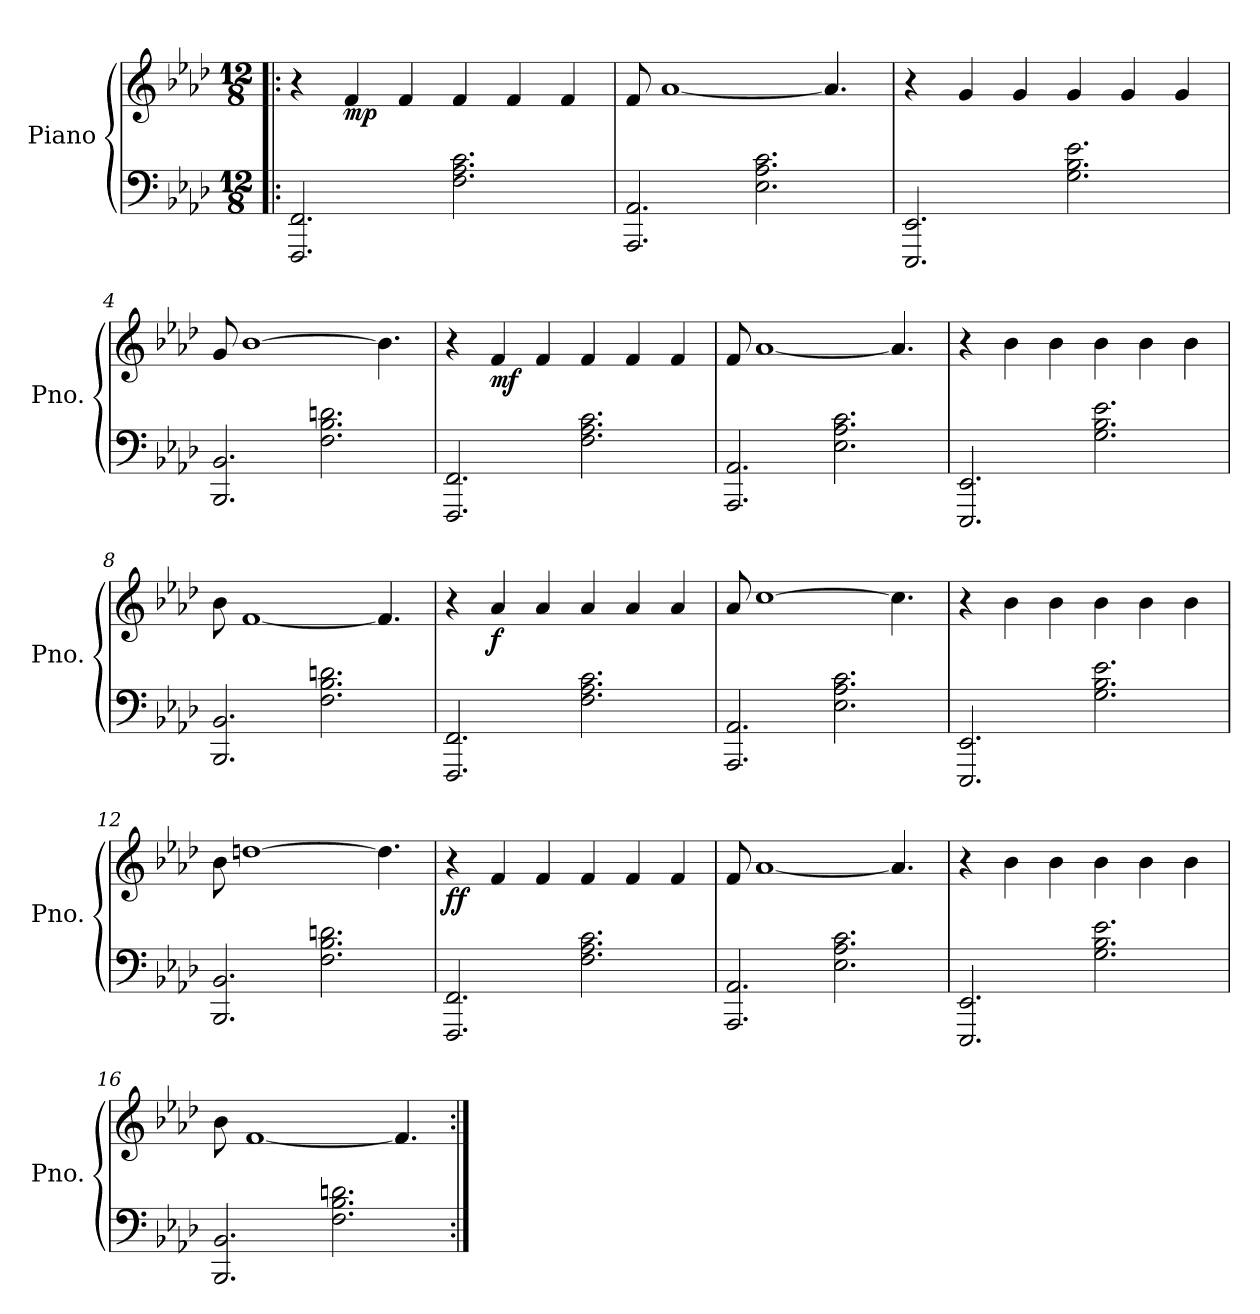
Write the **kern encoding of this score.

**kern	**kern	**dynam
*part1	*part1	*part1
*staff2	*staff1	*staff1/2
*I"Piano	*	*
*I'Pno.	*	*
*clefF4	*clefG2	*
*k[b-e-a-d-]	*k[b-e-a-d-]	*
*M12/8	*M12/8	*
=1!|:	=1!|:	=1!|:
2.FFF/ 2.FF/	4r	.
*	*MM168	*
!	!	!LO:DY:b
.	4f/	mp
.	4f/	.
2.F\ 2.A-\ 2.c\	4f/	.
.	4f/	.
.	4f/	.
=2	=2	=2
2.AAA-/ 2.AA-/	8f/	.
.	[1a-	.
2.E-\ 2.A-\ 2.c\	.	.
.	4.a-/]	.
=3	=3	=3
2.EEE-/ 2.EE-/	4r	.
.	4g/	.
.	4g/	.
2.G\ 2.B-\ 2.e-\	4g/	.
.	4g/	.
.	4g/	.
=4	=4	=4
2.BBB-/ 2.BB-/	8g/	.
.	[1b-	.
2.F\ 2.B-\ 2.dn\	.	.
.	4.b-\]	.
=5	=5	=5
2.FFF/ 2.FF/	4r	.
!	!	!LO:DY:b
.	4f/	mf
.	4f/	.
2.F\ 2.A-\ 2.c\	4f/	.
.	4f/	.
.	4f/	.
=6	=6	=6
2.AAA-/ 2.AA-/	8f/	.
.	[1a-	.
2.E-\ 2.A-\ 2.c\	.	.
.	4.a-/]	.
!!LO:LB:g=z
=7	=7	=7
2.EEE-/ 2.EE-/	4r	.
.	4b-\	.
.	4b-\	.
2.G\ 2.B-\ 2.e-\	4b-\	.
.	4b-\	.
.	4b-\	.
=8	=8	=8
2.BBB-/ 2.BB-/	8b-\	.
.	[1f	.
2.F\ 2.B-\ 2.dn\	.	.
.	4.f/]	.
=9	=9	=9
2.FFF/ 2.FF/	4r	.
!	!	!LO:DY:b
.	4a-/	f
.	4a-/	.
2.F\ 2.A-\ 2.c\	4a-/	.
.	4a-/	.
.	4a-/	.
=10	=10	=10
2.AAA-/ 2.AA-/	8a-/	.
.	[1cc	.
2.E-\ 2.A-\ 2.c\	.	.
.	4.cc\]	.
=11	=11	=11
2.EEE-/ 2.EE-/	4r	.
.	4b-\	.
.	4b-\	.
2.G\ 2.B-\ 2.e-\	4b-\	.
.	4b-\	.
.	4b-\	.
=12	=12	=12
2.BBB-/ 2.BB-/	8b-\	.
.	[1ddn	.
2.F\ 2.B-\ 2.dn\	.	.
.	4.dd\]	.
!!LO:LB:g=z
=13	=13	=13
!	!	!LO:DY:b
2.FFF/ 2.FF/	4r	ff
.	4f/	.
.	4f/	.
2.F\ 2.A-\ 2.c\	4f/	.
.	4f/	.
.	4f/	.
=14	=14	=14
2.AAA-/ 2.AA-/	8f/	.
.	[1a-	.
2.E-\ 2.A-\ 2.c\	.	.
.	4.a-/]	.
=15	=15	=15
2.EEE-/ 2.EE-/	4r	.
.	4b-\	.
.	4b-\	.
2.G\ 2.B-\ 2.e-\	4b-\	.
.	4b-\	.
.	4b-\	.
=16	=16	=16
2.BBB-/ 2.BB-/	8b-\	.
.	[1f	.
2.F\ 2.B-\ 2.dn\	.	.
.	4.f/]	.
=:|!	=:|!	=:|!
*-	*-	*-
